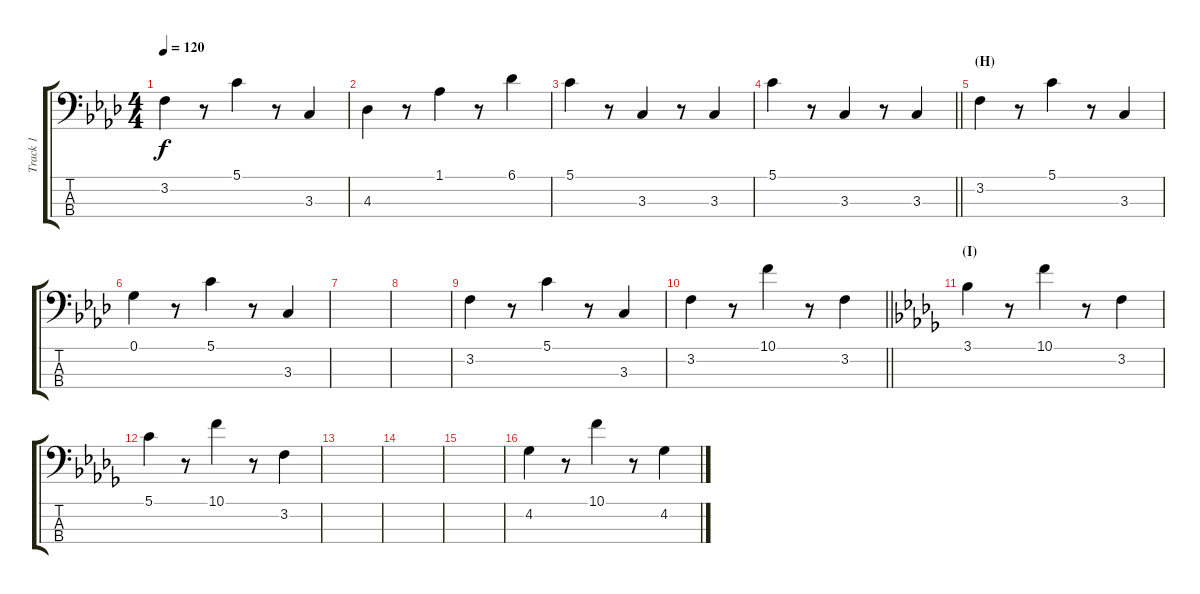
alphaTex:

\track ("Track 1" "Track 1") {instrument electricbassfinger}
\staff {score tabs}
\tuning (G2 D2 A1 E1) {hide}
\ts (4 4)
\tempo 120
\clef f4
\ks ab
3.2.4{dy f} r.8 5.1.4 r.8 3.3.4 |
4.3.4 r.8 1.1.4 r.8 6.1.4 |
5.1.4 r.8 3.3.4 r.8 3.3.4 |
\barLineRight lightlight
5.1.4 r.8 3.3.4 r.8 3.3.4 |
\section ("" "(H)")
3.2.4 r.8 5.1.4 r.8 3.3.4 |
0.1.4 r.8 5.1.4 r.8 3.3.4 |
|
|
3.2.4 r.8 5.1.4 r.8 3.3.4 |
\barLineRight lightlight
3.2.4 r.8 10.1.4 r.8 3.2.4 |
\section ("" "(I)")
\ks db
3.1.4 r.8 10.1.4 r.8 3.2.4 |
5.1.4 r.8 10.1.4 r.8 3.2.4 |
|
|
|
4.2.4 r.8 10.1.4 r.8 4.2.4
